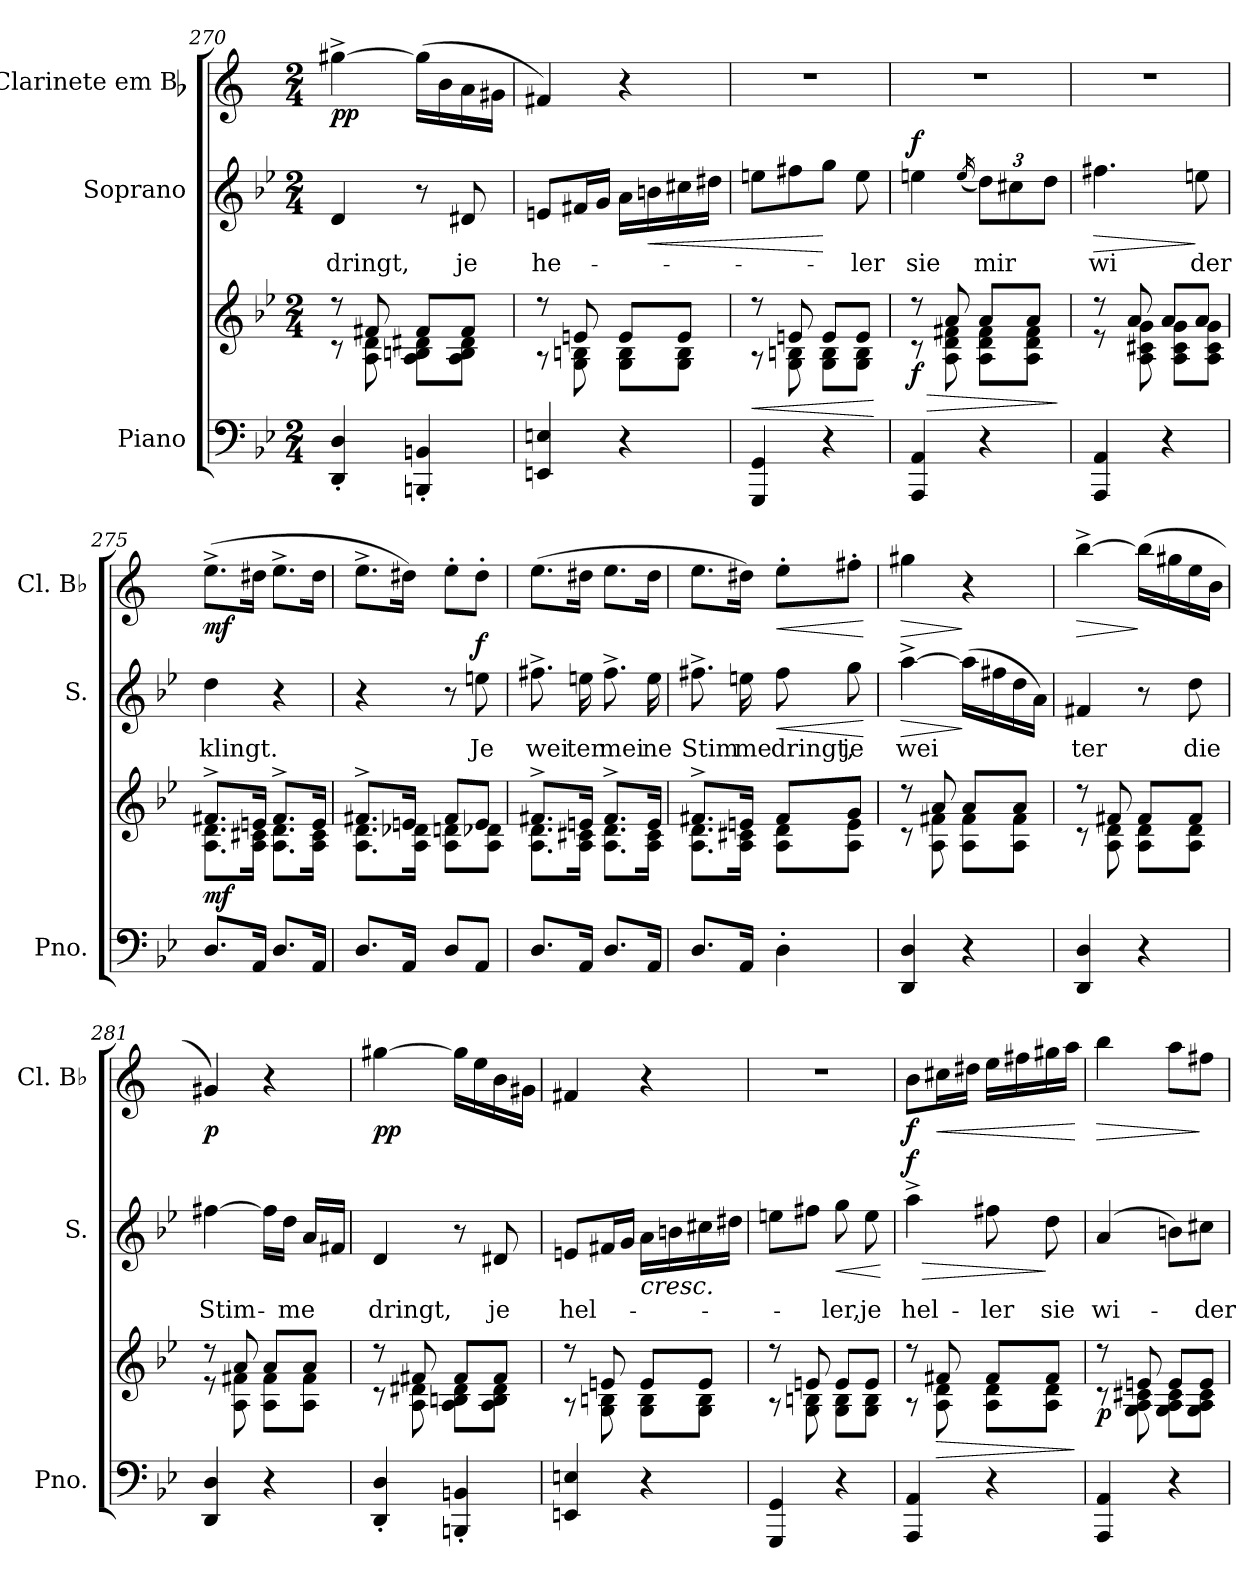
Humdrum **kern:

**kern	**kern	**dynam	**kern	**text	**dynam	**kern	**dynam
*part3	*part3	*part3	*part2	*part2	*part2	*part1	*part1
*staff4	*staff3	*staff3/4	*staff2	*staff2	*staff2	*staff1	*staff1
*I"Piano	*	*	*I"Soprano	*	*	*I"Clarinete em Bb	*
*I'Pno.	*	*	*I'S.	*	*	*I'Cl. Bb	*
*clefF4	*clefG2	*	*clefG2	*	*	*clefG2	*
*	*	*	*	*	*	*ITrd1c2	*
*k[b-e-]	*k[b-e-]	*	*k[b-e-]	*	*	*k[b-e-]	*
*M2/4	*M2/4	*	*M2/4	*	*	*M2/4	*
=270	=270	=270	=270	=270	=270	=270	=270
*	*^	*	*	*	*	*	*
!	!	!	!	!	!LO:LY:b	!	!	!LO:DY:b
4DD/' 4D/'	8r	8r	.	4d/	dringt,	.	[4ff#X^\	pp
.	8f#X/	8A\ 8d\	.	.	.	.	.	.
4BBBn/' 4BBn/'	8f#/L	8A\ 8Bn\ 8d#X\L	.	8r	.	.	(16ff#\LL]	.
.	.	.	.	.	.	.	16a\	.
!	!	!	!	!	!LO:LY:b	!	!	!
.	8f#/J	8A\ 8B\ 8d#\J	.	8d#X/	je	.	16g\	.
.	.	.	.	.	.	.	16f#X\JJ	.
=271	=271	=271	=271	=271	=271	=271	=271	=271
!	!	!	!	!	!LO:LY:b	!	!	!
4EEn/ 4En/	8r	8r	.	8en/L	he-	.	4en/)	.
.	8en/	8G\ 8Bn\	.	16f#X/L	.	.	.	.
.	.	.	.	16g/JJ	.	.	.	.
4r	8e/L	8G\ 8B\L	.	16a\LL	.	.	4r	.
!	!	!	!	!	!	!LO:HP:b	!	!
.	.	.	.	16bn\	.	<	.	.
.	8e/J	8G\ 8B\J	.	16cc#X\	.	.	.	.
.	.	.	.	16dd#X\JJ	.	.	.	.
=272	=272	=272	=272	=272	=272	=272	=272	=272
!	!	!	!LO:HP:b	!	!	!	!	!
4GGG/ 4GG/	8r	8r	<	8een\L	.	.	2r	.
.	8en/	8G\ 8Bn\	.	8ff#X\	.	.	.	.
4r	8e/L	8G\ 8B\L	.	8gg\J	.	[	.	.
!	!	!	!	!	!LO:LY:b	!	!	!
.	8e/J	8G\ 8B\J	.	8ee\	-ler	.	.	.
*	*v	*v	*	*	*	*	*	*
.	.	[	.	.	.	.	.
=273	=273	=273	=273	=273	=273	=273	=273
!	!	!LO:HP:b	!	!LO:LY:b	!	!	!
*	*^	*	*	*	*	*	*
!	!	!	!LO:DY:n=1:b	!	!	!LO:DY:b	!	!
4AAA/ 4AA/	8r	8r	> f	4een\	sie	f	2r	.
.	8a/	8A\ 8d\ 8f#X\	.	.	.	.	.	.
.	.	.	.	(16qee/	.	.	.	.
*	*	*	*	*Xbrackettup	*	*	*	*
!	!	!	!	!	!LO:LY:b	!	!	!
4r	8a/L	8A\ 8d\ 8f#\L	.	12dd\L)	mir	.	.	.
.	.	.	.	12cc#X\	.	.	.	.
.	8a/J	8A\ 8d\ 8f#\J	.	.	.	.	.	.
.	.	.	.	12dd\J	.	.	.	.
*	*v	*v	*	*	*	*	*	*
.	.	]	.	.	.	.	.
=274	=274	=274	=274	=274	=274	=274	=274
*	*^	*	*	*	*	*	*
!	!	!	!	!	!LO:LY:b	!LO:HP:b	!	!
4AAA/ 4AA/	8r	8r	.	4.ff#X\	wi	>	2r	.
.	8a/	8A\ 8c#X\ 8g\	.	.	.	.	.	.
4r	8a/L	8A\ 8c#\ 8g\L	.	.	.	.	.	.
!	!	!	!	!	!LO:LY:b	!	!	!
.	8a/J	8A\ 8c#\ 8g\J	.	8een\	der	]	.	.
=275	=275	=275	=275	=275	=275	=275	=275	=275
!	!	!	!LO:DY:b	!	!LO:LY:b	!	!	!LO:DY:b
8.D/L	8.f#X^/L	8.A\ 8.d\L	mf	4dd\	klingt.	.	(8.dd^\L	mf
16AA/Jk	16en/Jk	16A\ 16c#X\Jk	.	.	.	.	16cc#X\Jk	.
8.D/L	8.f#^/L	8.A\ 8.d\L	.	4r	.	.	8.dd^\L	.
16AA/Jk	16e/Jk	16A\ 16c#\Jk	.	.	.	.	16cc#\Jk	.
!!LO:LB:g=z
=276	=276	=276	=276	=276	=276	=276	=276	=276
8.D/L	8.f#X^/L	8.A\ 8.d\L	.	4r	.	.	8.dd^\L	.
16AA/Jk	16en/Jk	16A\ 16d-X\Jk	.	.	.	.	16cc#X\Jk)	.
8D/L	8f#/L	8A\ 8dn\L	.	8r	.	.	8dd'\L	.
!	!	!	!	!	!LO:LY:b	!LO:DY:b	!	!
8AA/J	8e/J	8A\ 8d-X\J	.	8een\	Je	f	8cc#'\J	.
=277	=277	=277	=277	=277	=277	=277	=277	=277
!	!	!	!	!	!LO:LY:b	!	!	!
8.D/L	8.f#X^/L	8.A\ 8.d\L	.	8.ff#X^\	wei	.	(8.dd\L	.
!	!	!	!	!	!LO:LY:b	!	!	!
16AA/Jk	16en/Jk	16A\ 16c#X\Jk	.	16een\	ter	.	16cc#X\Jk	.
!	!	!	!	!	!LO:LY:b	!	!	!
8.D/L	8.f#^/L	8.A\ 8.d\L	.	8.ff#^\	mei	.	8.dd\L	.
!	!	!	!	!	!LO:LY:b	!	!	!
16AA/Jk	16e/Jk	16A\ 16c#\Jk	.	16ee\	ne	.	16cc#\Jk	.
=278	=278	=278	=278	=278	=278	=278	=278	=278
!	!	!	!	!	!LO:LY:b	!	!	!
8.D/L	8.f#X^/L	8.A\ 8.d\L	.	8.ff#X^\	Stim	.	8.dd\L	.
!	!	!	!	!	!LO:LY:b	!	!	!
16AA/Jk	16en/Jk	16A\ 16c#X\Jk	.	16een\	me	.	16cc#X\Jk)	.
!	!	!	!	!	!LO:LY:b	!LO:HP:b	!	!LO:HP:b
4D'\	8f#/L	8A\ 8d\L	.	8ff#\	dringt,	<	8dd'\L	<
!	!	!	!	!	!LO:LY:b	!	!	!
.	8g/J	8A\ 8e\J	.	8gg\	je	.	8een'\J	.
*	*v	*v	*	*	*	*	*	*
.	.	.	.	.	[	.	[
=279	=279	=279	=279	=279	=279	=279	=279
*	*^	*	*	*	*	*	*
!	!	!	!	!	!LO:LY:b	!LO:HP:b	!	!LO:HP:b
4DD/ 4D/	8r	8r	.	[4aa^\	wei	>	4ff#X\	>
.	8a/	8A\ 8f#X\	.	.	.	.	.	.
4r	8a/L	8A\ 8f#\L	.	(16aa\LL]	.	]	4r	]
.	.	.	.	16ff#X\	.	.	.	.
.	8a/J	8A\ 8f#\J	.	16dd\	.	.	.	.
.	.	.	.	16a\JJ)	.	.	.	.
=280	=280	=280	=280	=280	=280	=280	=280	=280
!	!	!	!	!	!LO:LY:b	!	!	!LO:HP:b
4DD/ 4D/	8r	8r	.	4f#X/	ter	.	[4aa^\	>
.	8f#X/	8A\ 8d\	.	.	.	.	.	.
4r	8f#/L	8A\ 8d\L	.	8r	.	.	(16aa\LL]	]
.	.	.	.	.	.	.	16ff#X\	.
!	!	!	!	!	!LO:LY:b	!	!	!
.	8f#/J	8A\ 8d\J	.	8dd\	die	.	16dd\	.
.	.	.	.	.	.	.	16a\JJ	.
=281	=281	=281	=281	=281	=281	=281	=281	=281
!	!	!	!	!	!LO:LY:b	!	!	!LO:DY:b
4DD/ 4D/	8r	8r	.	[4ff#X\	Stim-	.	4f#X/)	p
.	8a/	8A\ 8f#X\	.	.	.	.	.	.
4r	8a/L	8A\ 8f#\L	.	16ff#\LL]	.	.	4r	.
!	!	!	!	!	!LO:LY:b	!	!	!
.	.	.	.	16dd\JJ	me	.	.	.
.	8a/J	8A\ 8f#\J	.	16a/LL	.	.	.	.
.	.	.	.	16f#X/JJ	.	.	.	.
!!LO:LB:g=z
=282	=282	=282	=282	=282	=282	=282	=282	=282
!	!	!	!	!	!LO:LY:b	!	!	!LO:DY:b
4DD/' 4D/'	8r	8r	.	4d/	dringt,	.	[4ff#X\	pp
.	8f#X/	8A\ 8d#X\	.	.	.	.	.	.
4BBBn/' 4BBn/'	8f#/L	8A\ 8Bn\ 8d#\L	.	8r	.	.	16ff#\LL]	.
.	.	.	.	.	.	.	16dd\	.
!	!	!	!	!	!LO:LY:b	!	!	!
.	8f#/J	8A\ 8B\ 8d#\J	.	8d#X/	je	.	16a\	.
.	.	.	.	.	.	.	16f#X\JJ	.
=283	=283	=283	=283	=283	=283	=283	=283	=283
!	!	!	!	!	!LO:LY:b	!	!	!
4EEn/ 4En/	8r	8r	.	8en/L	hel-	.	4en/	.
.	8en/	8G\ 8Bn\	.	16f#X/L	.	.	.	.
.	.	.	.	16g/JJ	.	.	.	.
!	!	!	!	!LO:TX:b:i:t=cresc.	!	!	!	!
4r	8e/L	8G\ 8B\L	.	16a\LL	.	.	4r	.
.	.	.	.	16bn\	.	.	.	.
.	8e/J	8G\ 8B\J	.	16cc#X\	.	.	.	.
.	.	.	.	16dd#X\JJ	.	.	.	.
=284	=284	=284	=284	=284	=284	=284	=284	=284
4GGG/ 4GG/	8r	8r	.	8een\L	.	.	2r	.
.	8en/	8G\ 8Bn\	.	8ff#X\J	.	.	.	.
!	!	!	!	!	!LO:LY:b	!LO:HP:b	!	!
4r	8e/L	8G\ 8B\L	.	8gg\	-ler,	<	.	.
!	!	!	!	!	!LO:LY:b	!	!	!
.	8e/J	8G\ 8B\J	.	8ee\	je	.	.	.
*	*v	*v	*	*	*	*	*	*
.	.	.	.	.	[	.	.
=285	=285	=285	=285	=285	=285	=285	=285
*	*^	*	*	*	*	*	*
!	!	!	!	!	!LO:LY:b	!LO:HP:b	!	!
!	!	!	!	!	!	!LO:DY:n=1:b	!	!LO:DY:b
4AAA/ 4AA/	8r	8r	.	4aa^\	hel-	> f	8a\L	f
!	!	!	!LO:HP:b	!	!	!	!	!LO:HP:b
.	8f#X/	8A\ 8d\	>	.	.	.	16bn\L	<
.	.	.	.	.	.	.	16cc#X\JJ	.
!	!	!	!	!	!LO:LY:b	!	!	!
4r	8f#/L	8A\ 8d\L	.	8ff#X\	-ler	.	16dd\LL	.
.	.	.	.	.	.	.	16een\	.
!	!	!	!	!	!LO:LY:b	!	!	!
.	8f#/J	8A\ 8d\J	.	8dd\	sie	]	16ff#X\	.
.	.	.	.	.	.	.	16gg\JJ	.
*	*v	*v	*	*	*	*	*	*
.	.	]	.	.	.	.	[
=286	=286	=286	=286	=286	=286	=286	=286
*	*^	*	*	*	*	*	*
!	!	!	!LO:DY:b	!	!LO:LY:b	!	!	!LO:HP:b
4AAA/ 4AA/	8r	8r	p	(4a/	wi-	.	4aa\	>
.	8en/	8G\ 8A\ 8c#X\	.	.	.	.	.	.
4r	8e/L	8G\ 8A\ 8c#\L	.	8bn\L)	.	.	8gg\L	.
!	!	!	!	!	!LO:LY:b	!	!	!
.	8e/J	8G\ 8A\ 8c#\J	.	8cc#X\J	-der-	.	8een\J	]
*	*v	*v	*	*	*	*	*	*
=	=	=	=	=	=	=	=
*-	*-	*-	*-	*-	*-	*-	*-
